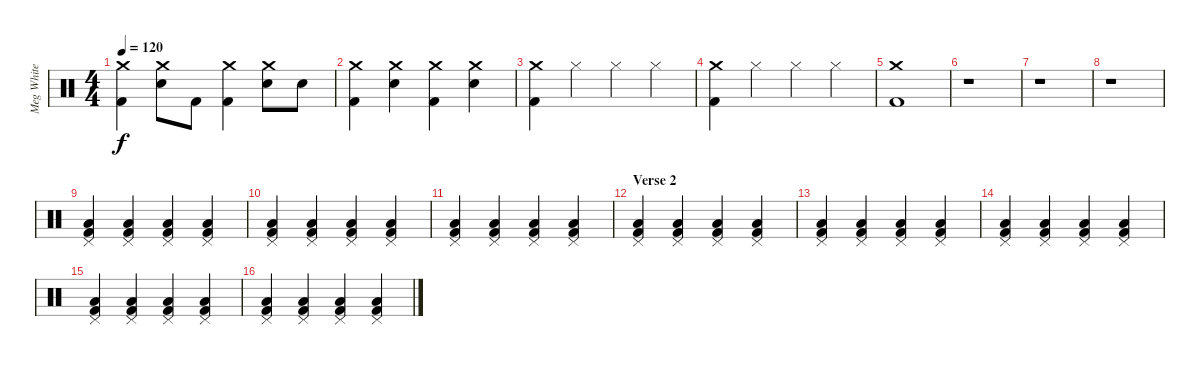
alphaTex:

\track ("Meg White - Drums" "Meg White ") {instrument percussion}
\staff {score}
\articulation defaults
\ts (4 4)
\tempo 120
\clef neutral
\ks c
("Crash medium (hit)" "Kick (hit) 2").4{dy f} ("Crash medium (hit)" "Snare (hit) 2").8 "Kick (hit) 2".8 ("Crash medium (hit)" "Kick (hit) 2").4 ("Crash medium (hit)" "Snare (hit) 2").8 "Snare (hit) 2".8 |
("Crash medium (hit)" "Kick (hit) 2").4 ("Crash medium (hit)" "Snare (hit) 2").4 ("Crash medium (hit)" "Kick (hit) 2").4 ("Crash medium (hit)" "Snare (hit) 2").4 |
("Crash medium (hit)" "Kick (hit) 2").4 "Hi-Hat (closed)".4 "Hi-Hat (closed)".4 "Hi-Hat (closed)".4 |
("Crash medium (hit)" "Kick (hit) 2").4 "Hi-Hat (closed)".4 "Hi-Hat (closed)".4 "Hi-Hat (closed)".4 |
("Crash medium (hit)" "Kick (hit) 2").1 |
r.1 |
r.1 |
r.1 |
("Pedal Hi-Hat (hit)" "Low Floor Tom (hit)" "Kick (hit) 2").4 ("Pedal Hi-Hat (hit)" "Low Floor Tom (hit)" "Kick (hit) 2").4 ("Pedal Hi-Hat (hit)" "Low Floor Tom (hit)" "Kick (hit) 2").4 ("Pedal Hi-Hat (hit)" "Low Floor Tom (hit)" "Kick (hit) 2").4 |
("Pedal Hi-Hat (hit)" "Low Floor Tom (hit)" "Kick (hit) 2").4 ("Pedal Hi-Hat (hit)" "Low Floor Tom (hit)" "Kick (hit) 2").4 ("Pedal Hi-Hat (hit)" "Low Floor Tom (hit)" "Kick (hit) 2").4 ("Pedal Hi-Hat (hit)" "Low Floor Tom (hit)" "Kick (hit) 2").4 |
("Pedal Hi-Hat (hit)" "Low Floor Tom (hit)" "Kick (hit) 2").4 ("Pedal Hi-Hat (hit)" "Low Floor Tom (hit)" "Kick (hit) 2").4 ("Pedal Hi-Hat (hit)" "Low Floor Tom (hit)" "Kick (hit) 2").4 ("Pedal Hi-Hat (hit)" "Low Floor Tom (hit)" "Kick (hit) 2").4 |
\section ("" "Verse 2")
("Pedal Hi-Hat (hit)" "Low Floor Tom (hit)" "Kick (hit) 2").4 ("Pedal Hi-Hat (hit)" "Low Floor Tom (hit)" "Kick (hit) 2").4 ("Pedal Hi-Hat (hit)" "Low Floor Tom (hit)" "Kick (hit) 2").4 ("Pedal Hi-Hat (hit)" "Low Floor Tom (hit)" "Kick (hit) 2").4 |
("Pedal Hi-Hat (hit)" "Low Floor Tom (hit)" "Kick (hit) 2").4 ("Pedal Hi-Hat (hit)" "Low Floor Tom (hit)" "Kick (hit) 2").4 ("Pedal Hi-Hat (hit)" "Low Floor Tom (hit)" "Kick (hit) 2").4 ("Pedal Hi-Hat (hit)" "Low Floor Tom (hit)" "Kick (hit) 2").4 |
("Pedal Hi-Hat (hit)" "Low Floor Tom (hit)" "Kick (hit) 2").4 ("Pedal Hi-Hat (hit)" "Low Floor Tom (hit)" "Kick (hit) 2").4 ("Pedal Hi-Hat (hit)" "Low Floor Tom (hit)" "Kick (hit) 2").4 ("Pedal Hi-Hat (hit)" "Low Floor Tom (hit)" "Kick (hit) 2").4 |
("Pedal Hi-Hat (hit)" "Low Floor Tom (hit)" "Kick (hit) 2").4 ("Pedal Hi-Hat (hit)" "Low Floor Tom (hit)" "Kick (hit) 2").4 ("Pedal Hi-Hat (hit)" "Low Floor Tom (hit)" "Kick (hit) 2").4 ("Pedal Hi-Hat (hit)" "Low Floor Tom (hit)" "Kick (hit) 2").4 |
("Pedal Hi-Hat (hit)" "Low Floor Tom (hit)" "Kick (hit) 2").4 ("Pedal Hi-Hat (hit)" "Low Floor Tom (hit)" "Kick (hit) 2").4 ("Pedal Hi-Hat (hit)" "Low Floor Tom (hit)" "Kick (hit) 2").4 ("Pedal Hi-Hat (hit)" "Low Floor Tom (hit)" "Kick (hit) 2").4
